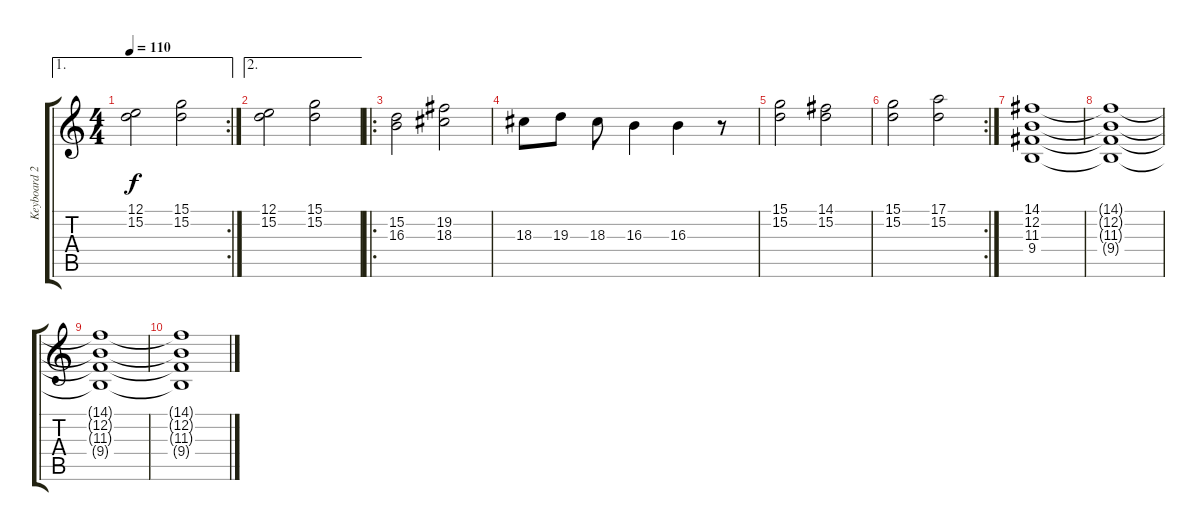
\track ("Keyboard 2" "Keyboard 2") {instrument stringensemble1}
\staff {score tabs}
\tuning (E4 B3 G3 D3 A2 E2) {hide}
\ae 1
\rc 2
\ts (4 4)
\tempo 110
\clef g2
\ks c
(12.1 15.2).2{dy f} (15.1 15.2).2 |
\ae 2
(12.1 15.2).2 (15.1 15.2).2 |
\ro
(15.2 16.3).2 (19.2 18.3).2 |
18.3.8 19.3.8 18.3.8 16.3.4 16.3.4 r.8 |
(15.1 15.2).2 (14.1 15.2).2 |
\rc 2
(15.1 15.2).2 (17.1 15.2).2 |
(14.1 12.2 11.3 9.4).1{volume 0} |
(14.1{t} 12.2{t} 11.3{t} 9.4{t}).1 |
(14.1{t} 12.2{t} 11.3{t} 9.4{t}).1 |
(14.1{t} 12.2{t} 11.3{t} 9.4{t}).1
